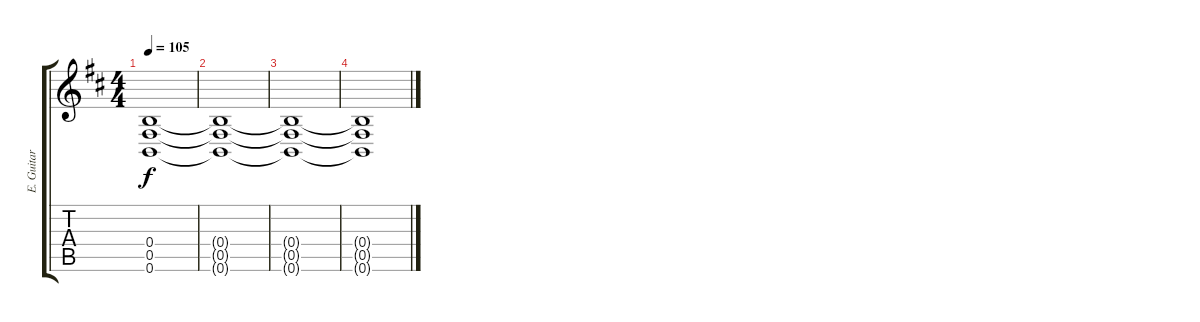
\track ("E. Guitar III" "E. Guitar ") {instrument overdrivenguitar}
\staff {score tabs}
\tuning (Db4 Ab3 E3 B2 Gb2 B1) {hide}
\ts (4 4)
\tempo 105
\clef g2
\ks d
(0.4{t} 0.5{t} 0.6{t}).1{dy f} |
(0.4{t} 0.5{t} 0.6{t}).1 |
(0.4{t} 0.5{t} 0.6{t}).1 |
(0.4{t} 0.5{t} 0.6{t}).1
